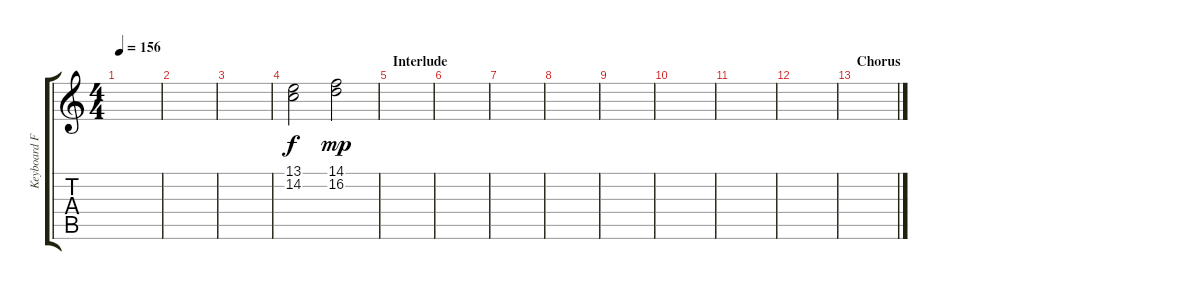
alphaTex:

\track ("Keyboard Fills" "Keyboard F") {instrument electricpiano2}
\staff {score tabs}
\tuning (Eb4 Bb3 Gb3 Db3 Ab2 Eb2) {hide}
\ts (4 4)
\tempo 156
\clef g2
\ks c
|
|
|
(13.1 14.2).2{volume 12 instrument electricpiano2} (14.1 16.2).2{dy mp} |
\section ("" "Interlude")
|
|
|
|
|
|
|
|
\section ("" "Chorus")
